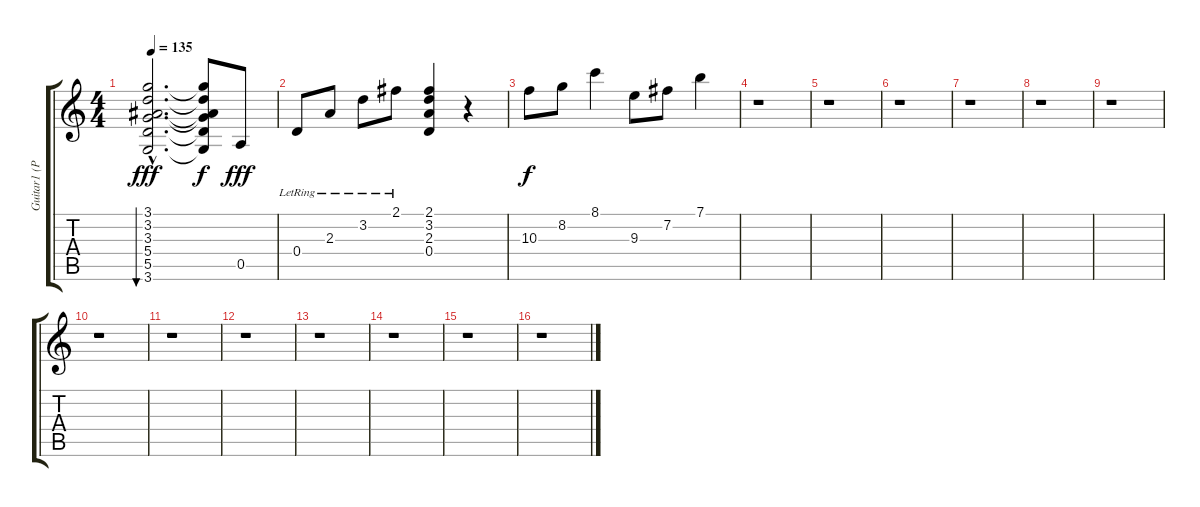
\track ("Guitar1 (Part1)" "Guitar1 (P") {instrument overdrivenguitar}
\staff {score tabs}
\tuning (E4 B3 G3 D3 A2 E2) {hide}
\ts (4 4)
\tempo 135
\clef g2
\ks c
(3.1{hac} 3.2{hac} 3.3{hac} 5.4{hac} 5.5{hac} 3.6{hac}).2{d bu 120 dy fff} (3.1{t} 3.2{t} 3.3{t} 5.4{t} 5.5{t} 3.6{t}).8{dy f} 0.5.8{dy fff} |
0.4{lr}.8 2.3{lr}.8 3.2{lr}.8 2.1{lr}.8 (2.1 3.2 2.3 0.4).4 r.4 |
10.3.8{dy f} 8.2.8 8.1.4 9.3.8 7.2.8 7.1.4 |
r.1 |
r.1 |
r.1 |
r.1 |
r.1 |
r.1 |
r.1 |
r.1 |
r.1 |
r.1 |
r.1 |
r.1 |
r.1
